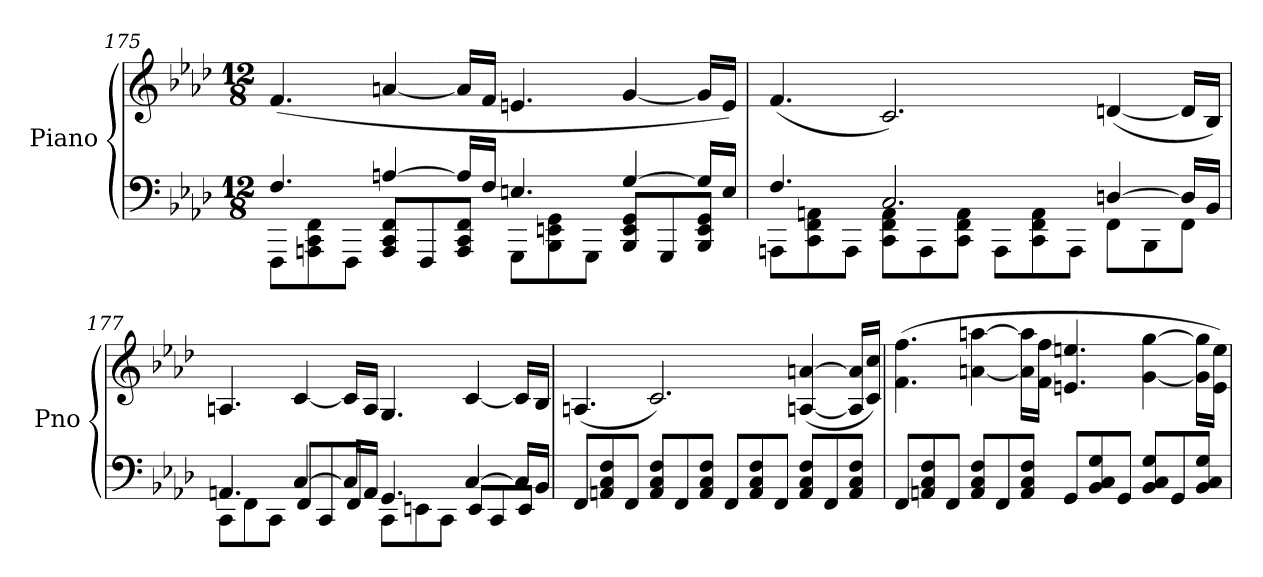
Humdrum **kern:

**kern	**kern	**dynam
*part1	*part1	*part1
*staff2	*staff1	*staff1/2
*I"Piano	*	*
*I'Pno	*	*
!!LO:LB:g=z
*clefF4	*clefG2	*
*k[b-e-a-d-]	*k[b-e-a-d-]	*
*M12/8	*M12/8	*
=175	=175	=175
*^	*	*
4.F/	8FFF\L	(>4.f/	.
.	8AAAn\ 8CC\ 8FF\	.	.
.	8FFF\J	.	.
[4An/	8AAA/ 8CC/ 8FF/L	[4an/	.
.	8FFF/	.	.
16A/LL]	8AAA/ 8CC/ 8FF/J	16a/LL]	.
16F/JJ	.	16f/JJ	.
4.En/	8GGG\L	4.en/	.
.	8BBB-\ 8EEn\ 8GG\	.	.
.	8GGG\J	.	.
[4G/	8BBB-/ 8EE/ 8GG/L	[4g/	.
.	8GGG/	.	.
16G/LL]	8BBB-/ 8EE/ 8GG/J	16g/LL]	.
16E/JJ	.	16e/JJ)	.
=176	=176	=176	=176
4.F/	8AAAn\L	(>4.f/	.
.	8CC\ 8FF\ 8AAn\	.	.
.	8AAA\J	.	.
2.C/	8CC\ 8FF\ 8AA\L	2.c/)	.
.	8AAA\	.	.
.	8CC\ 8FF\ 8AA\J	.	.
.	8AAA\L	.	.
.	8CC\ 8FF\ 8AA\	.	.
.	8AAA\J	.	.
[4Dn/	8FF\L	(>[4dn/	.
.	8BBB-\	.	.
16D/LL]	8FF\J	16d/LL]	.
16BB-/JJ	.	16B-/JJ)	.
!!LO:LB:g=z
=177	=177	=177	=177
4.AAn/	8CC\L	4.An/	.
.	8FF\	.	.
.	8CC\J	.	.
[4C/	8FF/L	[4c/	.
.	8CC/	.	.
16C/LL]	8FF/J	16c/LL]	.
16AA/JJ	.	16A/JJ	.
4.GG/	8CC\L	4.G/	.
.	8EEn\	.	.
.	8CC\J	.	.
[4C/	8EE/L	[4c/	.
.	8CC/	.	.
16C/LL]	8EE/J	16c/LL]	.
16BB-/JJ	.	16B-/JJ	.
*v	*v	*	*
=178	=178	=178
8FF/L	(>4.An/	.
8AAn/ 8C/ 8F/	.	.
8FF/J	.	.
!	!	!LO:DY:b
8AA/ 8C/ 8F/L	2.c/)	other-dynamics
8FF/	.	.
8AA/ 8C/ 8F/J	.	.
8FF/L	.	.
8AA/ 8C/ 8F/	.	.
8FF/J	.	.
8AA/ 8C/ 8F/L	(>[4An/ [4an/	.
8FF/	.	.
8AA/ 8C/ 8F/J	16A/] 16a/]LL	.
.	16c/ 16cc/JJ)	.
=179	=179	=179
8FF/L	(4.f\ 4.ff\	.
8AAn/ 8C/ 8F/	.	.
8FF/J	.	.
8AA/ 8C/ 8F/L	[4an\ [4aan\	.
8FF/	.	.
8AA/ 8C/ 8F/J	16a\] 16aa\]LL	.
.	16f\ 16ff\JJ	.
8GG/L	4.en/ 4.een/	.
8BB-/ 8C/ 8G/	.	.
8GG/J	.	.
8BB-/ 8C/ 8G/L	[4g\ [4gg\	.
8GG/	.	.
8BB-/ 8C/ 8G/J	16g\] 16gg\]LL	.
.	16e\ 16ee\JJ)	.
=	=	=
*-	*-	*-
